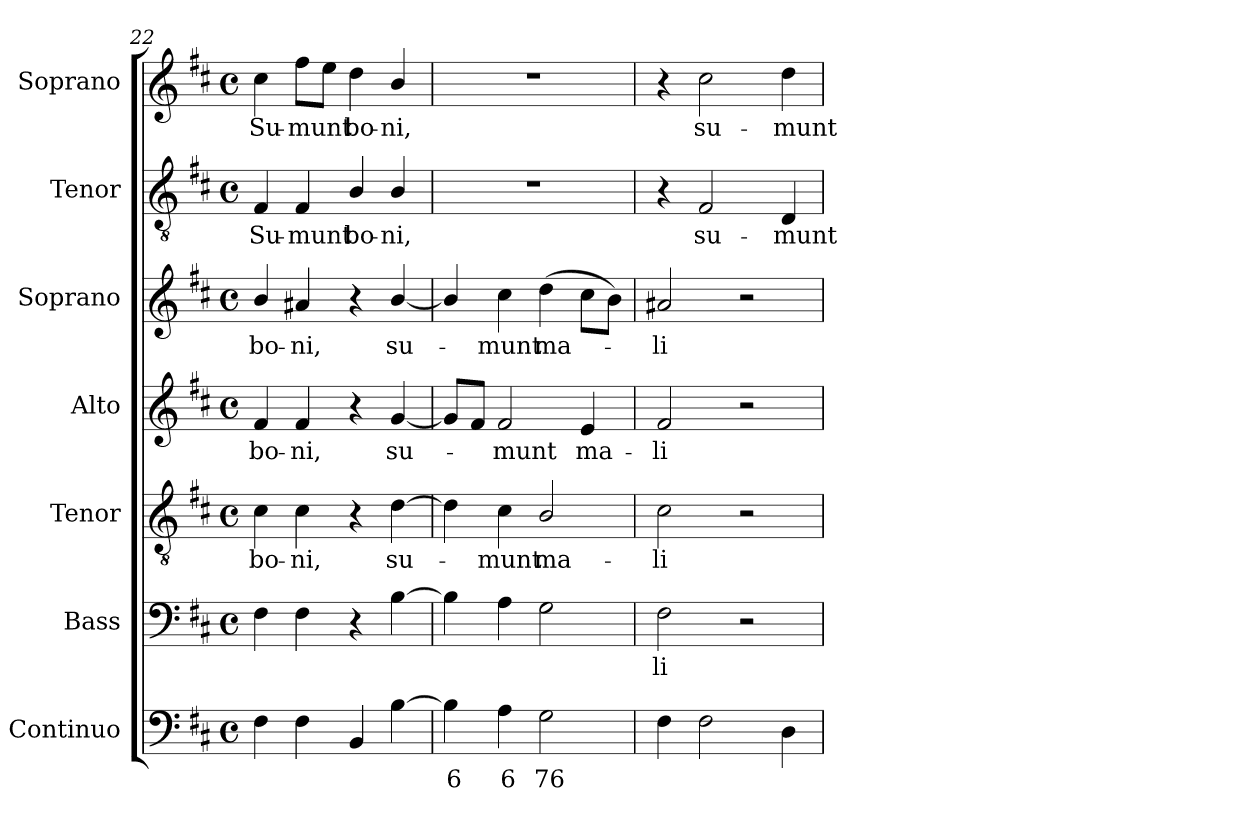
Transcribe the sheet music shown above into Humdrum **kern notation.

**kern	**text	**kern	**text	**kern	**text	**kern	**text	**kern	**text	**kern	**text	**kern	**text
*part7	*part7	*part6	*part6	*part5	*part5	*part4	*part4	*part3	*part3	*part2	*part2	*part1	*part1
*staff7	*staff7	*staff6	*staff6	*staff5	*staff5	*staff4	*staff4	*staff3	*staff3	*staff2	*staff2	*staff1	*staff1
*I"Continuo	*	*I"Bass	*	*I"Tenor	*	*I"Alto	*	*I"Soprano	*	*I"Tenor	*	*I"Soprano	*
*I'Cont.	*	*I'B.	*	*I'T.	*	*I'A.	*	*I'S.	*	*I'T.	*	*I'S.	*
*clefF4	*	*clefF4	*	*clefGv2	*	*clefG2	*	*clefG2	*	*clefGv2	*	*clefG2	*
*	*	*	*	*ITrd7c12	*	*	*	*	*	*ITrd7c12	*	*	*
*k[f#c#]	*	*k[f#c#]	*	*k[f#c#]	*	*k[f#c#]	*	*k[f#c#]	*	*k[f#c#]	*	*k[f#c#]	*
*D:	*	*D:	*	*D:	*	*D:	*	*D:	*	*D:	*	*D:	*
*M4/4	*	*M4/4	*	*M4/4	*	*M4/4	*	*M4/4	*	*M4/4	*	*M4/4	*
*met(c)	*	*met(c)	*	*met(c)	*	*met(c)	*	*met(c)	*	*met(c)	*	*met(c)	*
=22	=22	=22	=22	=22	=22	=22	=22	=22	=22	=22	=22	=22	=22
!	!	!	!	!	!LO:LY:b:color=#000000	!	!	!	!	!	!	!	!
!	!	!	!	!	!	!	!LO:LY:b:color=#000000	!	!	!	!	!	!
!	!	!	!	!	!	!	!	!	!LO:LY:b:color=#000000	!	!	!	!
!	!	!	!	!	!	!	!	!	!	!	!LO:LY:b:color=#000000	!	!
!	!	!	!	!	!	!	!	!	!	!	!	!	!LO:LY:b:color=#000000
4F#i\	.	4F#i\	.	4C#i\	bo-	4f#i/	bo-	4bi/	bo-	4FF#i/	Su-	4cc#i\	Su-
!	!	!	!	!	!LO:LY:b:color=#000000	!	!	!	!	!	!	!	!
!	!	!	!	!	!	!	!LO:LY:b:color=#000000	!	!	!	!	!	!
!	!	!	!	!	!	!	!	!	!LO:LY:b:color=#000000	!	!	!	!
!	!	!	!	!	!	!	!	!	!	!	!LO:LY:b:color=#000000	!	!
!	!	!	!	!	!	!	!	!	!	!	!	!	!LO:LY:b:color=#000000
4F#i\	.	4F#i\	.	4C#i\	-ni,	4f#i/	-ni,	4a#Xi/	-ni,	4FF#i/	-munt	8ff#i\L	-munt
.	.	.	.	.	.	.	.	.	.	.	.	8eei\J	.
!	!	!	!	!	!	!	!	!	!	!	!LO:LY:b:color=#000000	!	!
!	!	!	!	!	!	!	!	!	!	!	!	!	!LO:LY:b:color=#000000
4BBi/	.	4r	.	4r	.	4r	.	4r	.	4BBi/	bo-	4ddi\	bo-
!	!	!	!	!	!LO:LY:b:color=#000000	!	!	!	!	!	!	!	!
!	!	!	!	!	!	!	!LO:LY:b:color=#000000	!	!	!	!	!	!
!	!	!	!	!	!	!	!	!	!LO:LY:b:color=#000000	!	!	!	!
!	!	!	!	!	!	!	!	!	!	!	!LO:LY:b:color=#000000	!	!
!	!	!	!	!	!	!	!	!	!	!	!	!	!LO:LY:b:color=#000000
[>4Bi\	.	[>4Bi\	.	[>4Di\	su-	[<4gi/	su-	[<4bi/	su-	4BBi/	-ni,	4bi/	-ni,
=23	=23	=23	=23	=23	=23	=23	=23	=23	=23	=23	=23	=23	=23
!	!LO:LY:b:color=#000000	!	!	!	!	!	!	!	!	!	!	!	!
4Bi\]	6	4Bi\]	.	4Di\]	.	8gi/L]	.	4bi/]	.	1r	.	1r	.
.	.	.	.	.	.	8f#i/J	.	.	.	.	.	.	.
!	!LO:LY:b:color=#000000	!	!	!	!	!	!	!	!	!	!	!	!
!	!	!	!	!	!LO:LY:b:color=#000000	!	!	!	!	!	!	!	!
!	!	!	!	!	!	!	!LO:LY:b:color=#000000	!	!	!	!	!	!
!	!	!	!	!	!	!	!	!	!LO:LY:b:color=#000000	!	!	!	!
4Ai\	6	4Ai\	.	4C#i\	-munt	2f#i/	-munt	4cc#i\	-munt	.	.	.	.
!	!LO:LY:b:color=#000000	!	!	!	!	!	!	!	!	!	!	!	!
!	!	!	!	!	!LO:LY:b:color=#000000	!	!	!	!	!	!	!	!
!	!	!	!	!	!	!	!	!	!LO:LY:b:color=#000000	!	!	!	!
2Gi\	76	2Gi\	.	2BBi/	ma-	.	.	(4ddi\	ma-	.	.	.	.
!	!	!	!	!	!	!	!LO:LY:b:color=#000000	!	!	!	!	!	!
.	.	.	.	.	.	4ei/	ma-	8cc#i\L	.	.	.	.	.
.	.	.	.	.	.	.	.	8bi\J)	.	.	.	.	.
=24	=24	=24	=24	=24	=24	=24	=24	=24	=24	=24	=24	=24	=24
!	!	!	!LO:LY:b:color=#000000	!	!	!	!	!	!	!	!	!	!
!	!	!	!	!	!LO:LY:b:color=#000000	!	!	!	!	!	!	!	!
!	!	!	!	!	!	!	!LO:LY:b:color=#000000	!	!	!	!	!	!
!	!	!	!	!	!	!	!	!	!LO:LY:b:color=#000000	!	!	!	!
4F#i\	.	2F#i\	li	2C#i\	-li	2f#i/	-li	2a#Xi/	-li	4r	.	4r	.
!	!	!	!	!	!	!	!	!	!	!	!LO:LY:b:color=#000000	!	!
!	!	!	!	!	!	!	!	!	!	!	!	!	!LO:LY:b:color=#000000
2F#i\	.	.	.	.	.	.	.	.	.	2FF#i/	su-	2cc#i\	su-
.	.	2r	.	2r	.	2r	.	2r	.	.	.	.	.
!	!	!	!	!	!	!	!	!	!	!	!LO:LY:b:color=#000000	!	!
!	!	!	!	!	!	!	!	!	!	!	!	!	!LO:LY:b:color=#000000
4Di\	.	.	.	.	.	.	.	.	.	4DDi/	-munt	4ddi\	-munt
=	=	=	=	=	=	=	=	=	=	=	=	=	=
*-	*-	*-	*-	*-	*-	*-	*-	*-	*-	*-	*-	*-	*-
